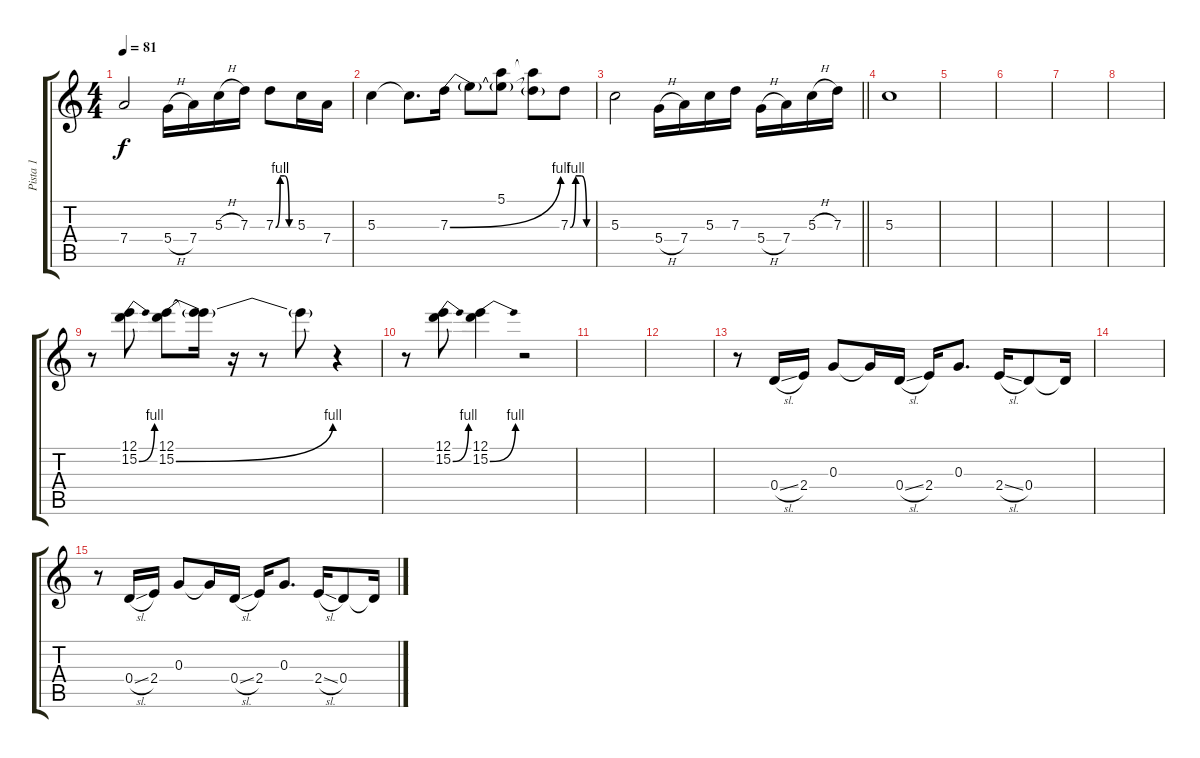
\track ("Pista 1" "Pista 1") {instrument overdrivenguitar}
\staff {score tabs}
\tuning (E4 B3 G3 D3 A2 E2) {hide}
\ts (4 4)
\tempo 81
\clef g2
\ks c
7.4.2{dy f} 5.4{h}.16{volume 16} 7.4.16 5.3{h}.16 7.3.16 7.3{be (custom 0 0 15 4 30 4 45 0 60 0)}.8 5.3.16 7.4.16 |
5.3.4{volume 16} 5.3{t}.8{d} 7.3{be (bend 0 0 60 4)}.16 7.3{t}.8 (5.1 7.3{t}).8 (5.1{t} 7.3{t}).8 7.3{be (custom 0 0 15 4 30 4 45 0 60 0)}.8 |
\barLineRight lightlight
5.3.2 5.4{h}.16 7.4.16 5.3.16 7.3.16 5.4{h}.16 7.4.16 5.3{h}.16 7.3.16 |
5.3.1 |
|
|
|
|
r.8 (12.1 15.2{be (bend 0 0 60 4)}).8 (12.1 15.2{be (bend 0 0 60 4)}).8 (12.1{t} 15.2{t}).16 r.16 r.8 15.2{t}.8 r.4 |
r.8 (12.1 15.2{be (bend 0 0 60 4)}).8 (12.1 15.2{be (bend 0 0 60 4)}).4 r.2 |
|
|
r.8 0.4{sl}.16 2.4.16 0.3.8 0.3{t}.16 0.4{sl}.16 2.4.16 0.3.8{d} 2.4{sl}.16 0.4.8 0.4{t}.16 |
|
r.8 0.4{sl}.16 2.4.16 0.3.8 0.3{t}.16 0.4{sl}.16 2.4.16 0.3.8{d} 2.4{sl}.16 0.4.8 0.4{t}.16
